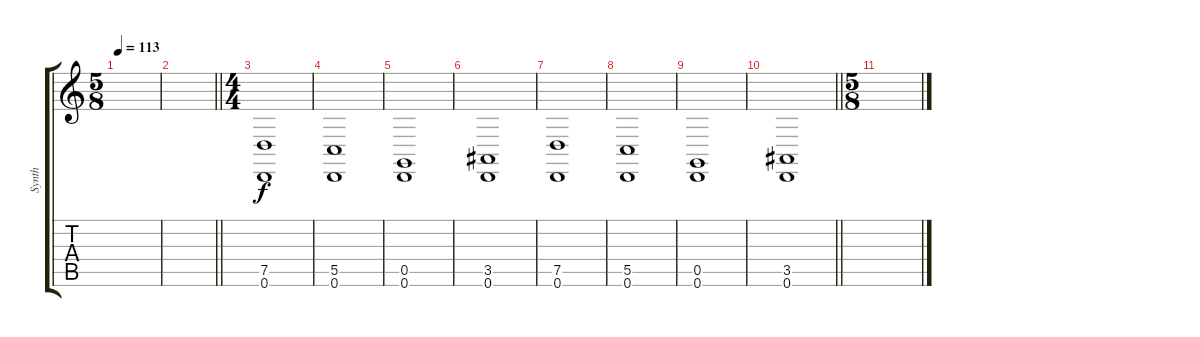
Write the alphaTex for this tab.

\track ("Synth" "Synth") {instrument pad6metallic}
\staff {score tabs}
\tuning (D4 A3 F3 C3 G2 D2) {hide}
\ts (5 8)
\tempo 113
\clef g2
\ks c
|
\barLineRight lightlight
|
\ts (4 4)
\section ("" "")
(7.5 0.6).1{instrument pad6metallic} |
(5.5 0.6).1 |
(0.5 0.6).1 |
(3.5 0.6).1 |
(7.5 0.6).1 |
(5.5 0.6).1 |
(0.5 0.6).1 |
\barLineRight lightlight
(3.5 0.6).1 |
\ts (5 8)
\section ("" "")
